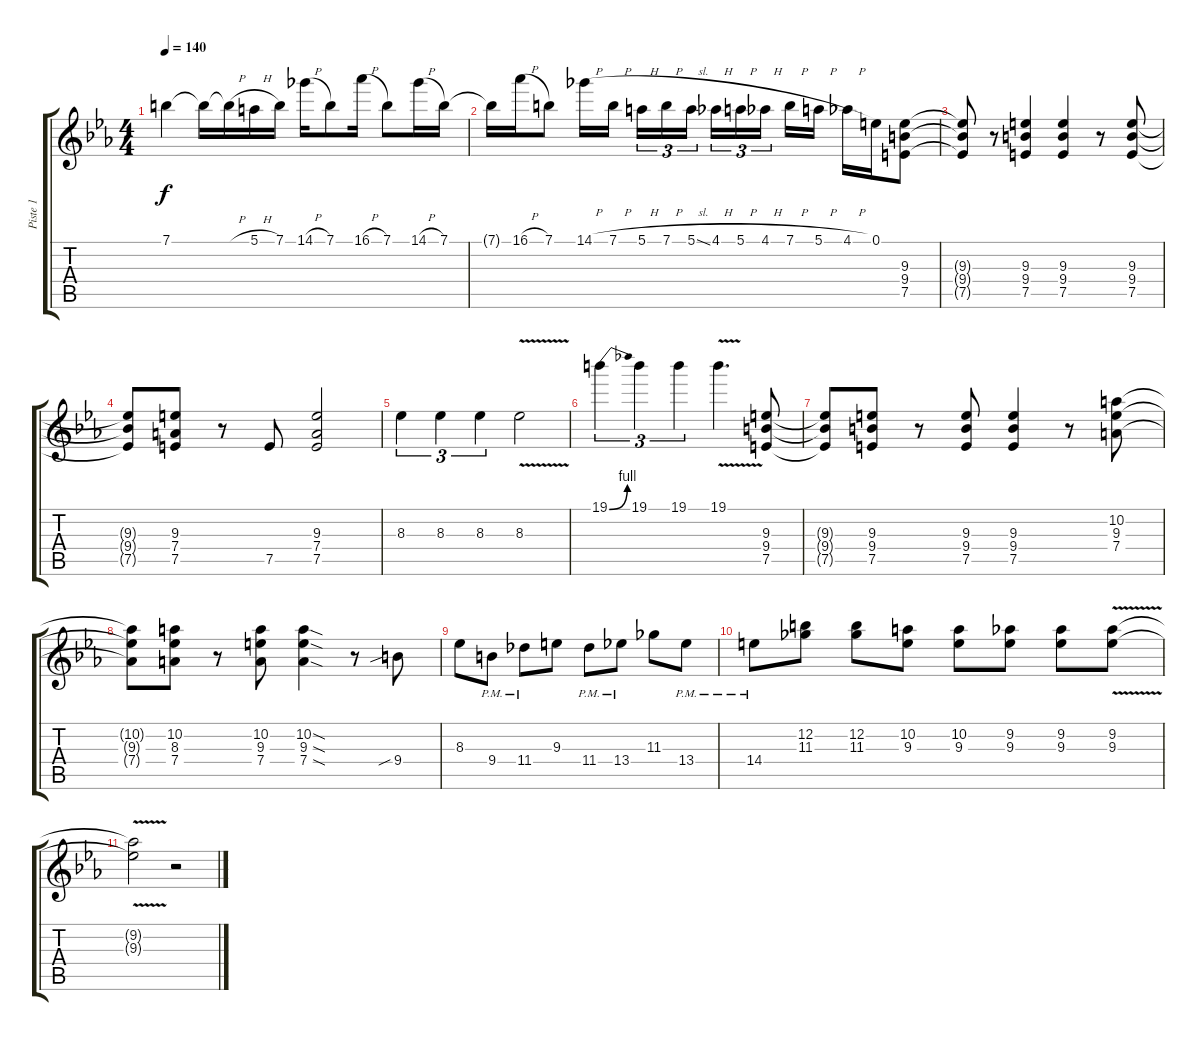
\track ("Piste 1" "Piste 1") {instrument overdrivenguitar}
\staff {score tabs}
\tuning (E4 B3 G3 D3 A2 E2) {hide}
\ts (4 4)
\tempo 140
\clef g2
\ks eb
7.1{t}.4{dy f} 7.1{t}.16 7.1{h t}.16 5.1{h}.16 7.1.16 14.1{h}.16 7.1.8 16.1{h}.16 7.1.8 14.1{h}.16 7.1.16 |
7.1{t}.16 16.1{h}.16 7.1.8 14.1{h}.16 7.1{h}.16{beam splitsecondary} 5.1{h}.16{tu (3 2)} 7.1{h}.16{tu (3 2)} 5.1{sl}.16{tu (3 2)} 4.1{h}.16{tu (3 2)} 5.1{h}.16{tu (3 2)} 4.1{h}.16{tu (3 2) beam splitsecondary} 7.1{h}.16 5.1{h}.16 4.1{h}.16 0.1.16 (9.3 9.4 7.5).8 |
(9.3{t} 9.4{t} 7.5{t}).8 r.8 (9.3 9.4 7.5).4 (9.3 9.4 7.5).4 r.8 (9.3 9.4 7.5).8 |
(9.3{t} 9.4{t} 7.5{t}).8 (9.3 7.4 7.5).8 r.8 7.5.8 (9.3 7.4 7.5).2 |
8.3.4{tu (3 2)} 8.3.4{tu (3 2)} 8.3.4{tu (3 2)} 8.3{v}.2 |
19.1{be (bend 0 0 60 4)}.4{tu (3 2)} 19.1.4{tu (3 2)} 19.1.4{tu (3 2)} 19.1{v}.4{d} (9.3 9.4 7.5).8 |
(9.3{t} 9.4{t} 7.5{t}).8 (9.3 9.4 7.5).8 r.8 (9.3 9.4 7.5).8 (9.3 9.4 7.5).4 r.8 (10.2 9.3 7.4).8 |
(10.2{t} 9.3{t} 7.4{t}).8 (10.2 8.3 7.4).8 r.8 (10.2 9.3 7.4).8 (10.2{sod} 9.3{sod} 7.4{sod}).4 r.8 9.4{sib}.8 |
8.3.8 9.4{pm}.8 11.4{pm}.8 9.3.8 11.4{pm}.8 13.4{pm}.8 11.3.8 13.4{pm}.8 |
14.4{pm}.8 (12.2 11.3).8 (12.2 11.3).8 (10.2 9.3).8 (10.2 9.3).8 (9.2 9.3).8 (9.2 9.3).8 (9.2{v} 9.3).8 |
(9.2{t} 9.3{t}).2 r.2
